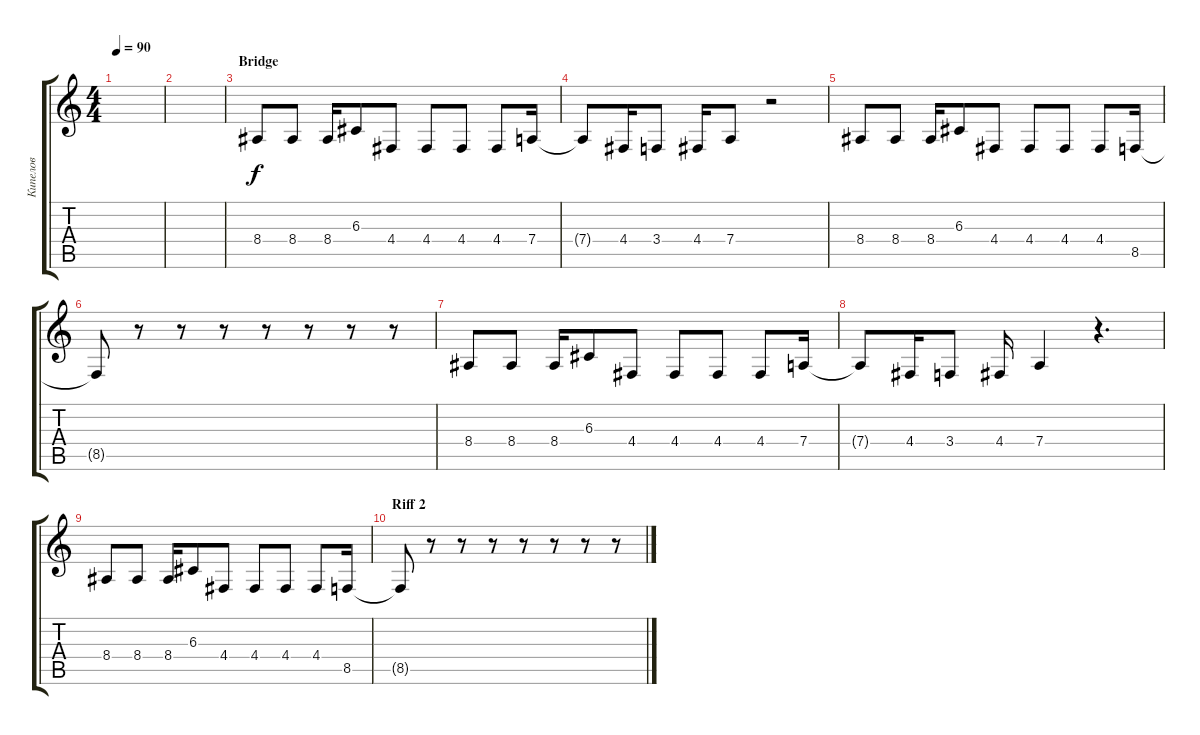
\track ("Кипелов" "Кипелов") {instrument tenorsax}
\staff {score tabs}
\tuning (E4 B3 G3 D3 A2 E2) {hide}
\ts (4 4)
\tempo 90
\clef g2
\ks c
|
|
\section ("" "Bridge")
8.4.8 8.4.8 8.4.16 6.3.8 4.4.8 4.4.8 4.4.8 4.4.8 7.4.16 |
7.4{t}.8 4.4.16 3.4.8 4.4.16 7.4.8 r.2 |
8.4.8 8.4.8 8.4.16 6.3.8 4.4.8 4.4.8 4.4.8 4.4.8 8.5.16 |
8.5{t}.8 r.8 r.8 r.8 r.8 r.8 r.8 r.8 |
8.4.8 8.4.8 8.4.16 6.3.8 4.4.8 4.4.8 4.4.8 4.4.8 7.4.16 |
7.4{t}.8 4.4.16 3.4.8 4.4.16 7.4.4 r.4{d} |
8.4.8 8.4.8 8.4.16 6.3.8 4.4.8 4.4.8 4.4.8 4.4.8 8.5.16 |
\section ("" "Riff 2")
8.5{t}.8 r.8 r.8 r.8 r.8 r.8 r.8 r.8
